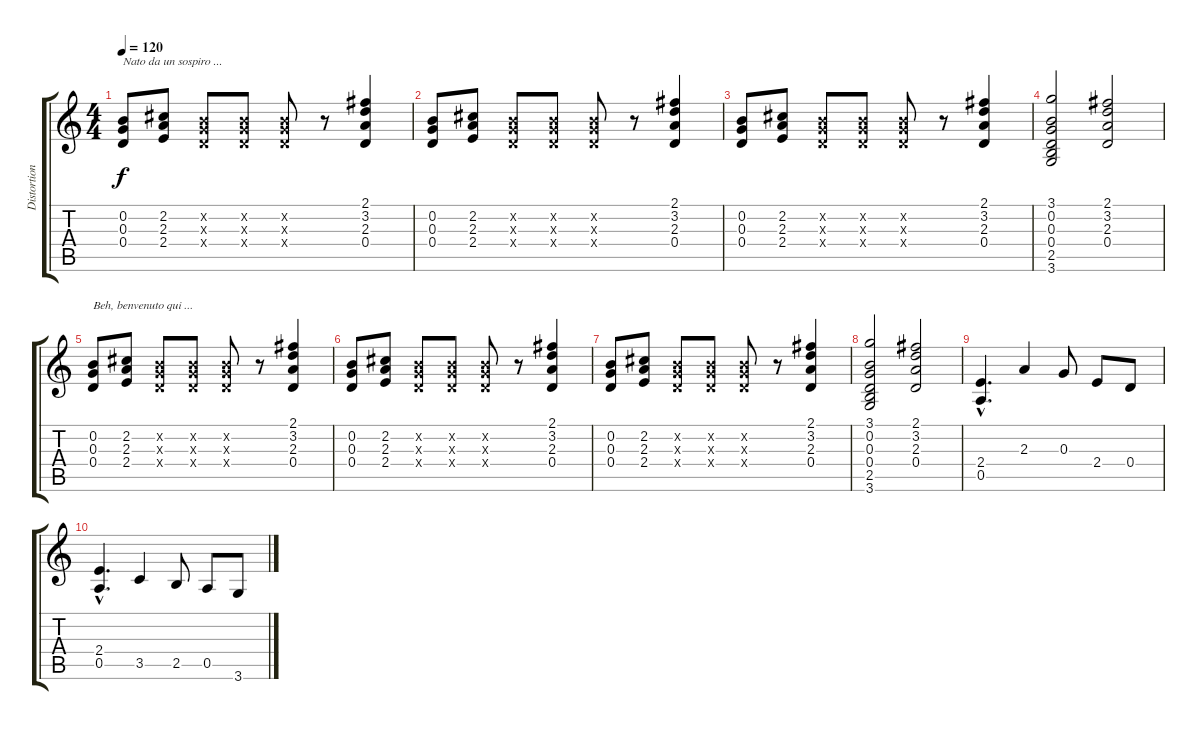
\track ("Distortion Guitar" "Distortion") {instrument distortionguitar}
\staff {score tabs}
\tuning (E4 B3 G3 D3 A2 E2) {hide}
\ts (4 4)
\tempo 120
\clef g2
\ks c
(0.2 0.3 0.4).8{txt "Nato da un sospiro ..." dy f} (2.2 2.3 2.4).8 (0.2{x} 0.3{x} 0.4{x}).8 (0.2{x} 0.3{x} 0.4{x}).8 (0.2{x} 0.3{x} 0.4{x}).8 r.8 (2.1 3.2 2.3 0.4).4 |
(0.2 0.3 0.4).8 (2.2 2.3 2.4).8 (0.2{x} 0.3{x} 0.4{x}).8 (0.2{x} 0.3{x} 0.4{x}).8 (0.2{x} 0.3{x} 0.4{x}).8 r.8 (2.1 3.2 2.3 0.4).4 |
(0.2 0.3 0.4).8 (2.2 2.3 2.4).8 (0.2{x} 0.3{x} 0.4{x}).8 (0.2{x} 0.3{x} 0.4{x}).8 (0.2{x} 0.3{x} 0.4{x}).8 r.8 (2.1 3.2 2.3 0.4).4 |
(3.1 0.2 0.3 0.4 2.5 3.6).2 (2.1 3.2 2.3 0.4).2 |
(0.2 0.3 0.4).8{txt "Beh, benvenuto qui ..."} (2.2 2.3 2.4).8 (0.2{x} 0.3{x} 0.4{x}).8 (0.2{x} 0.3{x} 0.4{x}).8 (0.2{x} 0.3{x} 0.4{x}).8 r.8 (2.1 3.2 2.3 0.4).4 |
(0.2 0.3 0.4).8 (2.2 2.3 2.4).8 (0.2{x} 0.3{x} 0.4{x}).8 (0.2{x} 0.3{x} 0.4{x}).8 (0.2{x} 0.3{x} 0.4{x}).8 r.8 (2.1 3.2 2.3 0.4).4 |
(0.2 0.3 0.4).8 (2.2 2.3 2.4).8 (0.2{x} 0.3{x} 0.4{x}).8 (0.2{x} 0.3{x} 0.4{x}).8 (0.2{x} 0.3{x} 0.4{x}).8 r.8 (2.1 3.2 2.3 0.4).4 |
(3.1 0.2 0.3 0.4 2.5 3.6).2 (2.1 3.2 2.3 0.4).2 |
(2.4{hac} 0.5).4{d} 2.3.4 0.3.8 2.4.8 0.4.8 |
(2.4{hac} 0.5{hac}).4{d} 3.5.4 2.5.8 0.5.8 3.6.8
